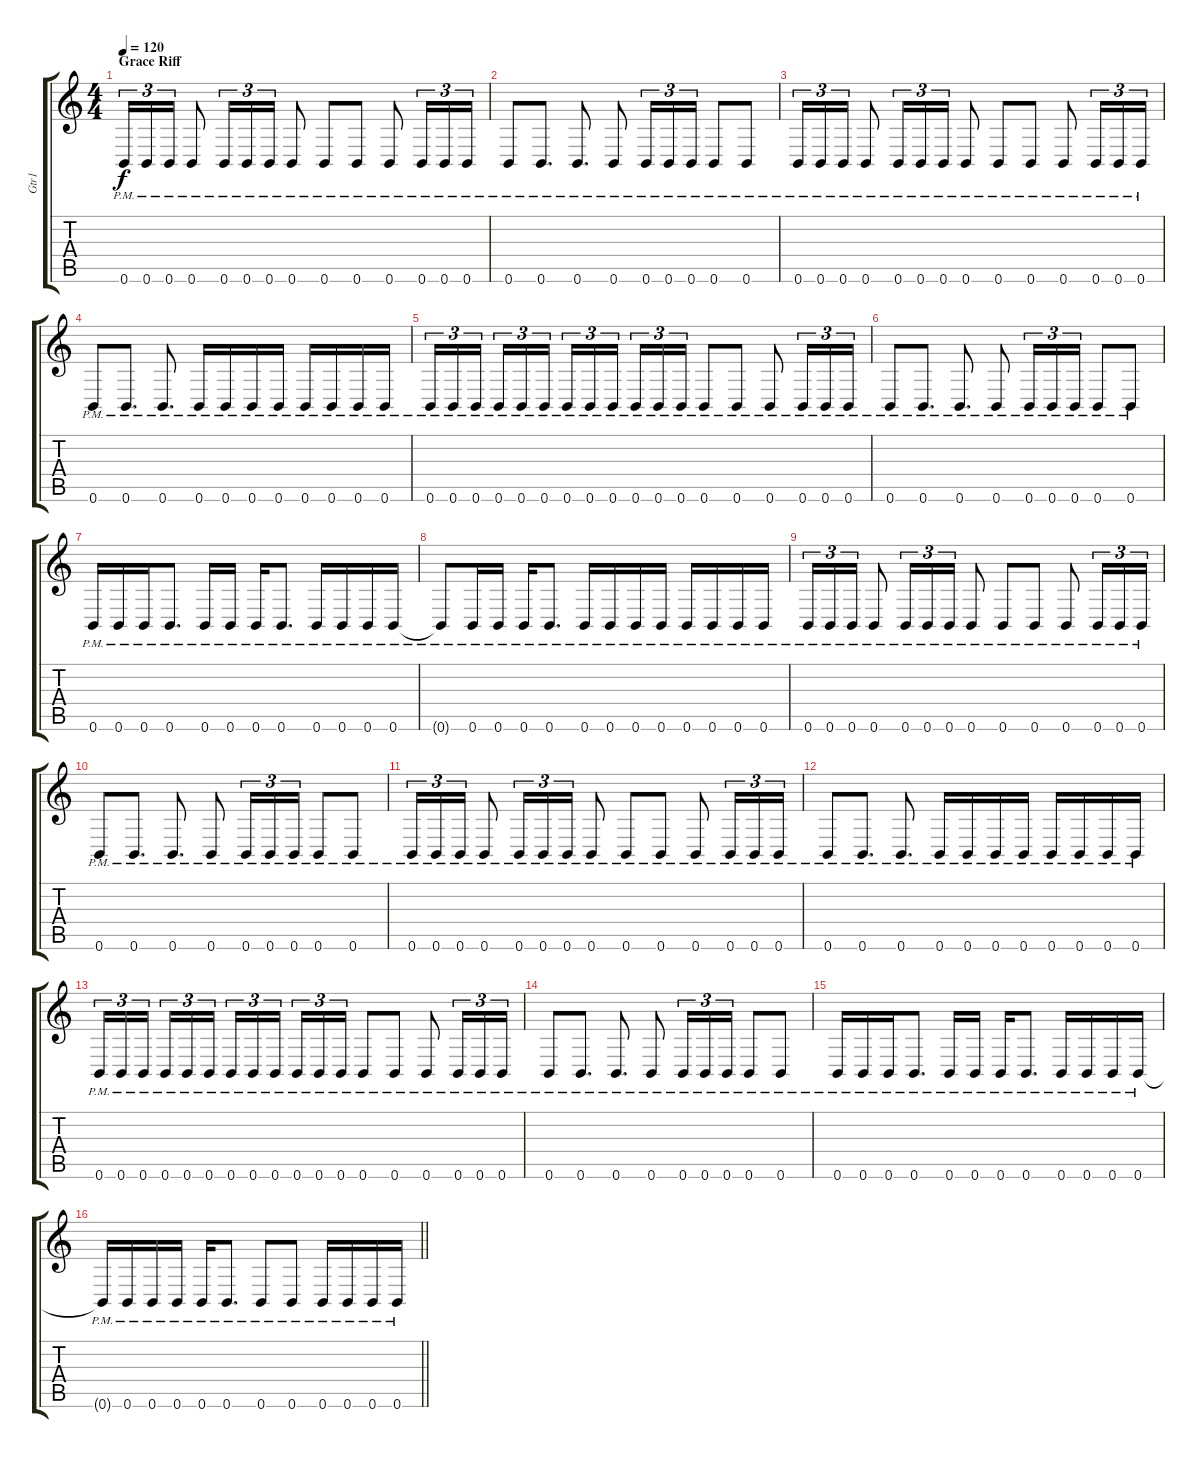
\track ("Gtr1" "Gtr1") {instrument distortionguitar}
\staff {score tabs}
\tuning (Eb4 B3 Gb3 B2 Gb2 B1) {hide}
\ts (4 4)
\section ("" "Grace Riff")
\tempo 120
\clef g2
\ks c
0.6{pm}.16{tu (3 2) dy f} 0.6{pm}.16{tu (3 2)} 0.6{pm}.16{tu (3 2)} 0.6{pm}.8 0.6{pm}.16{tu (3 2)} 0.6{pm}.16{tu (3 2)} 0.6{pm}.16{tu (3 2)} 0.6{pm}.8 0.6{pm}.8 0.6{pm}.8 0.6{pm}.8 0.6{pm}.16{tu (3 2)} 0.6{pm}.16{tu (3 2)} 0.6{pm}.16{tu (3 2)} |
0.6{pm}.8 0.6{pm}.8{d} 0.6{pm}.8{d} 0.6{pm}.8 0.6{pm}.16{tu (3 2)} 0.6{pm}.16{tu (3 2)} 0.6{pm}.16{tu (3 2)} 0.6{pm}.8 0.6{pm}.8 |
0.6{pm}.16{tu (3 2)} 0.6{pm}.16{tu (3 2)} 0.6{pm}.16{tu (3 2)} 0.6{pm}.8 0.6{pm}.16{tu (3 2)} 0.6{pm}.16{tu (3 2)} 0.6{pm}.16{tu (3 2)} 0.6{pm}.8 0.6{pm}.8 0.6{pm}.8 0.6{pm}.8 0.6{pm}.16{tu (3 2)} 0.6{pm}.16{tu (3 2)} 0.6{pm}.16{tu (3 2)} |
0.6{pm}.8 0.6{pm}.8{d} 0.6{pm}.8{d} 0.6{pm}.16 0.6{pm}.16 0.6{pm}.16 0.6{pm}.16 0.6{pm}.16 0.6{pm}.16 0.6{pm}.16 0.6{pm}.16 |
0.6{pm}.16{tu (3 2)} 0.6{pm}.16{tu (3 2)} 0.6{pm}.16{tu (3 2) beam splitsecondary} 0.6{pm}.16{tu (3 2)} 0.6{pm}.16{tu (3 2)} 0.6{pm}.16{tu (3 2)} 0.6{pm}.16{tu (3 2)} 0.6{pm}.16{tu (3 2)} 0.6{pm}.16{tu (3 2) beam splitsecondary} 0.6{pm}.16{tu (3 2)} 0.6{pm}.16{tu (3 2)} 0.6{pm}.16{tu (3 2)} 0.6{pm}.8 0.6{pm}.8 0.6{pm}.8 0.6{pm}.16{tu (3 2)} 0.6{pm}.16{tu (3 2)} 0.6{pm}.16{tu (3 2)} |
0.6{pm}.8 0.6{pm}.8{d} 0.6{pm}.8{d} 0.6{pm}.8 0.6{pm}.16{tu (3 2)} 0.6{pm}.16{tu (3 2)} 0.6{pm}.16{tu (3 2)} 0.6{pm}.8 0.6{pm}.8 |
0.6{pm}.16 0.6{pm}.16 0.6{pm}.16 0.6{pm}.8{d} 0.6{pm}.16 0.6{pm}.16 0.6{pm}.16 0.6{pm}.8{d} 0.6{pm}.16 0.6{pm}.16 0.6{pm}.16 0.6{pm}.16 |
0.6{pm t}.8 0.6{pm}.16 0.6{pm}.16 0.6{pm}.16 0.6{pm}.8{d} 0.6{pm}.16 0.6{pm}.16 0.6{pm}.16 0.6{pm}.16 0.6{pm}.16 0.6{pm}.16 0.6{pm}.16 0.6{pm}.16 |
0.6{pm}.16{tu (3 2)} 0.6{pm}.16{tu (3 2)} 0.6{pm}.16{tu (3 2)} 0.6{pm}.8 0.6{pm}.16{tu (3 2)} 0.6{pm}.16{tu (3 2)} 0.6{pm}.16{tu (3 2)} 0.6{pm}.8 0.6{pm}.8 0.6{pm}.8 0.6{pm}.8 0.6{pm}.16{tu (3 2)} 0.6{pm}.16{tu (3 2)} 0.6{pm}.16{tu (3 2)} |
0.6{pm}.8 0.6{pm}.8{d} 0.6{pm}.8{d} 0.6{pm}.8 0.6{pm}.16{tu (3 2)} 0.6{pm}.16{tu (3 2)} 0.6{pm}.16{tu (3 2)} 0.6{pm}.8 0.6{pm}.8 |
0.6{pm}.16{tu (3 2)} 0.6{pm}.16{tu (3 2)} 0.6{pm}.16{tu (3 2)} 0.6{pm}.8 0.6{pm}.16{tu (3 2)} 0.6{pm}.16{tu (3 2)} 0.6{pm}.16{tu (3 2)} 0.6{pm}.8 0.6{pm}.8 0.6{pm}.8 0.6{pm}.8 0.6{pm}.16{tu (3 2)} 0.6{pm}.16{tu (3 2)} 0.6{pm}.16{tu (3 2)} |
0.6{pm}.8 0.6{pm}.8{d} 0.6{pm}.8{d} 0.6{pm}.16 0.6{pm}.16 0.6{pm}.16 0.6{pm}.16 0.6{pm}.16 0.6{pm}.16 0.6{pm}.16 0.6{pm}.16 |
0.6{pm}.16{tu (3 2)} 0.6{pm}.16{tu (3 2)} 0.6{pm}.16{tu (3 2) beam splitsecondary} 0.6{pm}.16{tu (3 2)} 0.6{pm}.16{tu (3 2)} 0.6{pm}.16{tu (3 2)} 0.6{pm}.16{tu (3 2)} 0.6{pm}.16{tu (3 2)} 0.6{pm}.16{tu (3 2) beam splitsecondary} 0.6{pm}.16{tu (3 2)} 0.6{pm}.16{tu (3 2)} 0.6{pm}.16{tu (3 2)} 0.6{pm}.8 0.6{pm}.8 0.6{pm}.8 0.6{pm}.16{tu (3 2)} 0.6{pm}.16{tu (3 2)} 0.6{pm}.16{tu (3 2)} |
0.6{pm}.8 0.6{pm}.8{d} 0.6{pm}.8{d} 0.6{pm}.8 0.6{pm}.16{tu (3 2)} 0.6{pm}.16{tu (3 2)} 0.6{pm}.16{tu (3 2)} 0.6{pm}.8 0.6{pm}.8 |
0.6{pm}.16 0.6{pm}.16 0.6{pm}.16 0.6{pm}.8{d} 0.6{pm}.16 0.6{pm}.16 0.6{pm}.16 0.6{pm}.8{d} 0.6{pm}.16 0.6{pm}.16 0.6{pm}.16 0.6{pm}.16 |
\barLineRight lightlight
0.6{pm t}.16 0.6{pm}.16 0.6{pm}.16 0.6{pm}.16 0.6{pm}.16 0.6{pm}.8{d} 0.6{pm}.8 0.6{pm}.8 0.6{pm}.16 0.6{pm}.16 0.6{pm}.16 0.6{pm}.16
